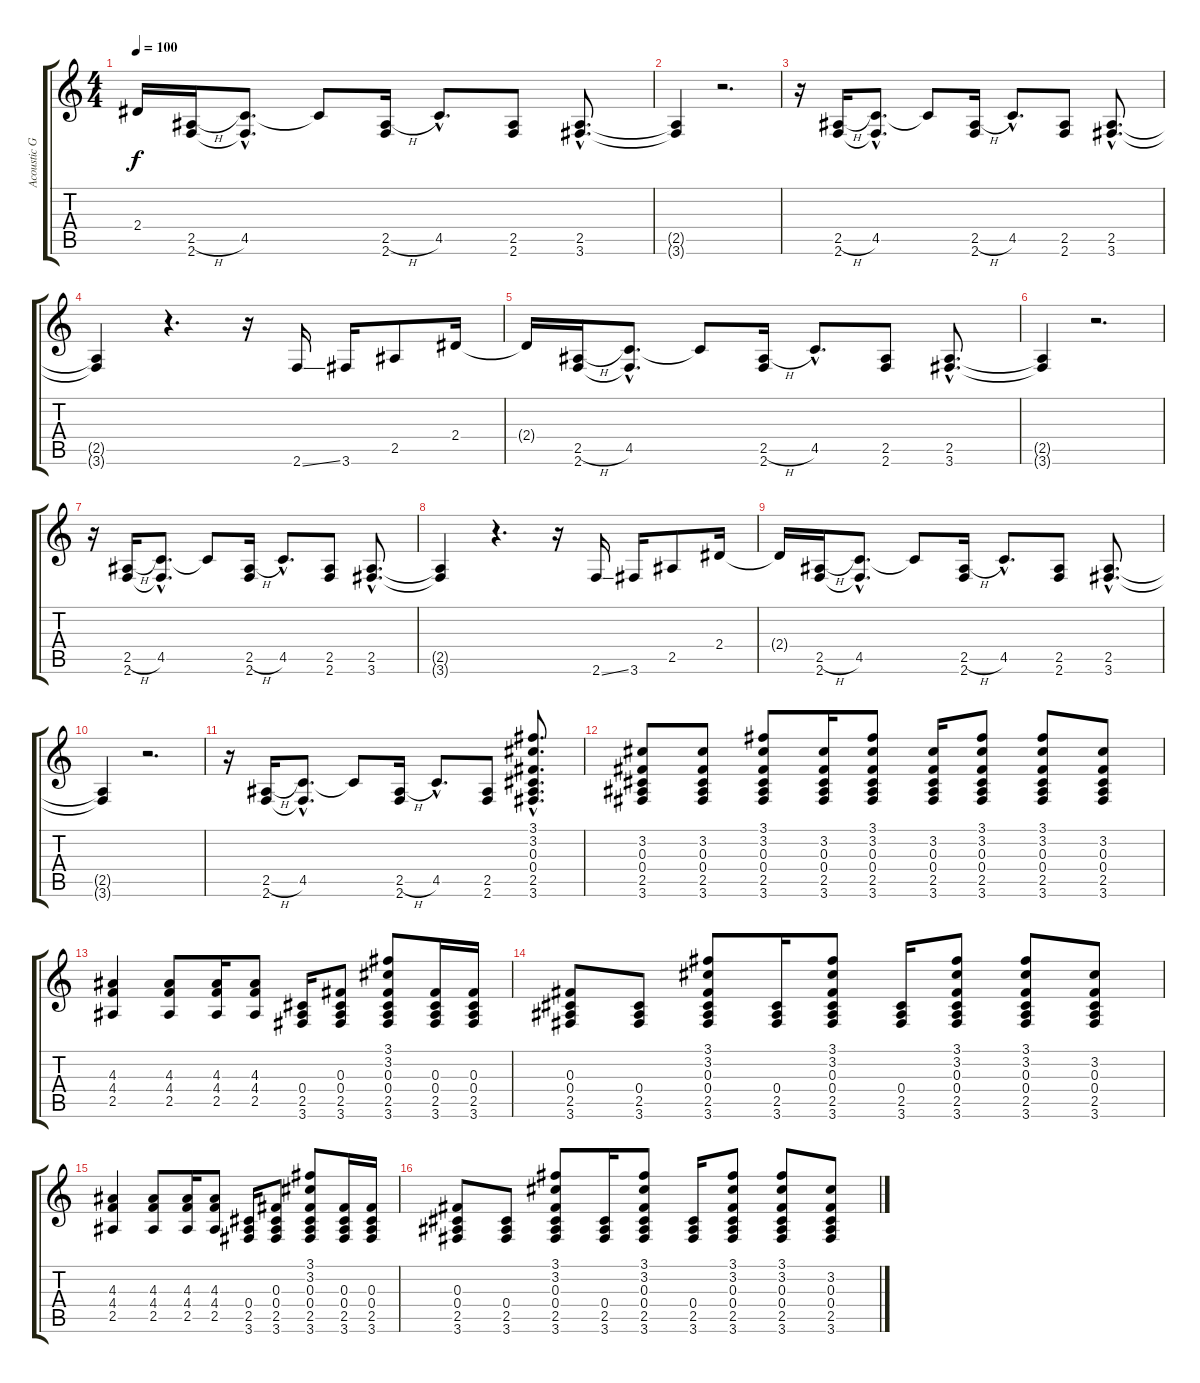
\track ("Acoustic Guitar (Jerry Cantrell)" "Acoustic G") {instrument acousticguitarsteel}
\staff {score tabs}
\tuning (Eb4 Bb3 Gb3 Db3 Ab2 Eb2) {hide}
\ts (4 4)
\tempo 100
\clef g2
\ks c
2.4{t}.16{dy f} (2.5{h} 2.6).16 (4.5{hac} 2.6{hac t}).8{d} 4.5{t}.8 (2.5{h} 2.6).16 4.5{hac}.8{d} (2.5 2.6).8 (2.5{hac} 3.6{hac}).8{d} |
(2.5{t} 3.6{t}).4 r.2{d} |
r.16 (2.5{h} 2.6).16 (4.5{hac} 2.6{hac t}).8{d} 4.5{t}.8 (2.5{h} 2.6).16 4.5{hac}.8{d} (2.5 2.6).8 (2.5{hac} 3.6{hac}).8{d} |
(2.5{t} 3.6{t}).4 r.4{d} r.16 2.6{ss}.16 3.6.16 2.5.8 2.4.16 |
2.4{t}.16 (2.5{h} 2.6).16 (4.5{hac} 2.6{hac t}).8{d} 4.5{t}.8 (2.5{h} 2.6).16 4.5{hac}.8{d} (2.5 2.6).8 (2.5{hac} 3.6{hac}).8{d} |
(2.5{t} 3.6{t}).4 r.2{d} |
r.16 (2.5{h} 2.6).16 (4.5{hac} 2.6{hac t}).8{d} 4.5{t}.8 (2.5{h} 2.6).16 4.5{hac}.8{d} (2.5 2.6).8 (2.5{hac} 3.6{hac}).8{d} |
(2.5{t} 3.6{t}).4 r.4{d} r.16 2.6{ss}.16 3.6.16 2.5.8 2.4.16 |
2.4{t}.16 (2.5{h} 2.6).16 (4.5{hac} 2.6{hac t}).8{d} 4.5{t}.8 (2.5{h} 2.6).16 4.5{hac}.8{d} (2.5 2.6).8 (2.5{hac} 3.6{hac}).8{d} |
(2.5{t} 3.6{t}).4 r.2{d} |
r.16 (2.5{h} 2.6).16 (4.5{hac} 2.6{hac t}).8{d} 4.5{t}.8 (2.5{h} 2.6).16 4.5{hac}.8{d} (2.5 2.6).8 (3.1{hac} 3.2{hac} 0.3{hac} 0.4{hac} 2.5{hac} 3.6{hac}).8{d} |
(3.2 0.3 0.4 2.5 3.6).8 (3.2 0.3 0.4 2.5 3.6).8 (3.1 3.2 0.3 0.4 2.5 3.6).8 (3.2 0.3 0.4 2.5 3.6).16 (3.1 3.2 0.3 0.4 2.5 3.6).8 (3.2 0.3 0.4 2.5 3.6).16 (3.1 3.2 0.3 0.4 2.5 3.6).8 (3.1 3.2 0.3 0.4 2.5 3.6).8 (3.2 0.3 0.4 2.5 3.6).8 |
(4.3 4.4 2.5).4 (4.3 4.4 2.5).8 (4.3 4.4 2.5).16 (4.3 4.4 2.5).8 (0.4 2.5 3.6).16 (0.3 0.4 2.5 3.6).8 (3.1 3.2 0.3 0.4 2.5 3.6).8 (0.3 0.4 2.5 3.6).16 (0.3 0.4 2.5 3.6).16 |
(0.3 0.4 2.5 3.6).8 (0.4 2.5 3.6).8 (3.1 3.2 0.3 0.4 2.5 3.6).8 (0.4 2.5 3.6).16 (3.1 3.2 0.3 0.4 2.5 3.6).8 (0.4 2.5 3.6).16 (3.1 3.2 0.3 0.4 2.5 3.6).8 (3.1 3.2 0.3 0.4 2.5 3.6).8 (3.2 0.3 0.4 2.5 3.6).8 |
(4.3 4.4 2.5).4 (4.3 4.4 2.5).8 (4.3 4.4 2.5).16 (4.3 4.4 2.5).8 (0.4 2.5 3.6).16 (0.3 0.4 2.5 3.6).8 (3.1 3.2 0.3 0.4 2.5 3.6).8 (0.3 0.4 2.5 3.6).16 (0.3 0.4 2.5 3.6).16 |
(0.3 0.4 2.5 3.6).8 (0.4 2.5 3.6).8 (3.1 3.2 0.3 0.4 2.5 3.6).8 (0.4 2.5 3.6).16 (3.1 3.2 0.3 0.4 2.5 3.6).8 (0.4 2.5 3.6).16 (3.1 3.2 0.3 0.4 2.5 3.6).8 (3.1 3.2 0.3 0.4 2.5 3.6).8 (3.2 0.3 0.4 2.5 3.6).8
